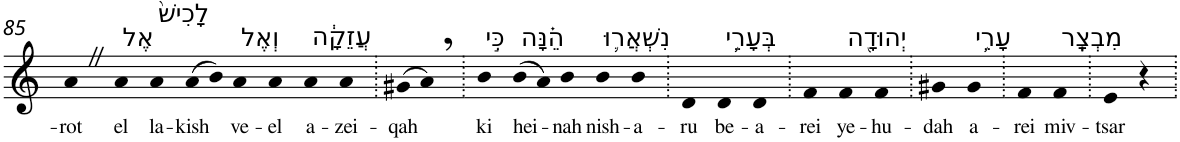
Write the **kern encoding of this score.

**kern	**text
*part1	*part1
*staff1	*staff1
*I"Piano	*
*I'Pno	*
!!LO:PB:g=z
*clefG2	*
*k[]	*
=85	=85
!	!LO:LY:b
4aZ	-rot
!LO:TX:a:t=אֶל	!
!	!LO:LY:b
4a	el
!LO:TX:a:t=לָכִישׁ֙	!
!	!LO:LY:b
4a	la-
!	!LO:LY:b
(>8a	-kish
8b)	.
!LO:TX:a:t=וְאֶל	!
!	!LO:LY:b
4a	ve-
!	!LO:LY:b
4a	-el
!LO:TX:a:t=עֲזֵקָ֔ה	!
!	!LO:LY:b
4a	a-
!	!LO:LY:b
4a	-zei-
=86.	=86.
!	!LO:LY:b
(>8g#X	-qah
8a,)	.
=87.	=87.
!LO:TX:a:t=כִּ֣י	!
!	!LO:LY:b
4b	ki
!LO:TX:a:t=הֵ֗נָּה	!
!	!LO:LY:b
(>8b	hei-
8a)	.
!	!LO:LY:b
4b	-nah
!LO:TX:a:t=נִשְׁאֲר֛וּ	!
!	!LO:LY:b
4b	nish-
!	!LO:LY:b
4b	-a-
=88.	=88.
!	!LO:LY:b
4d	-ru
!LO:TX:a:t=בְּעָרֵ֥י	!
!	!LO:LY:b
4d	be-
!	!LO:LY:b
4d	-a-
=89.	=89.
!	!LO:LY:b
4f	-rei
!LO:TX:a:t=יְהוּדָ֖ה	!
!	!LO:LY:b
4f	ye-
!	!LO:LY:b
4f	-hu-
=90.	=90.
!	!LO:LY:b
4g#X	-dah
!LO:TX:a:t=עָרֵ֥י	!
!	!LO:LY:b
4g#	a-
=91.	=91.
!	!LO:LY:b
4f	-rei
!LO:TX:a:t=מִבְצָֽר	!
!	!LO:LY:b
4f	miv-
=92.	=92.
!	!LO:LY:b
4e	-tsar
4r	.
=.	=.
*-	*-
